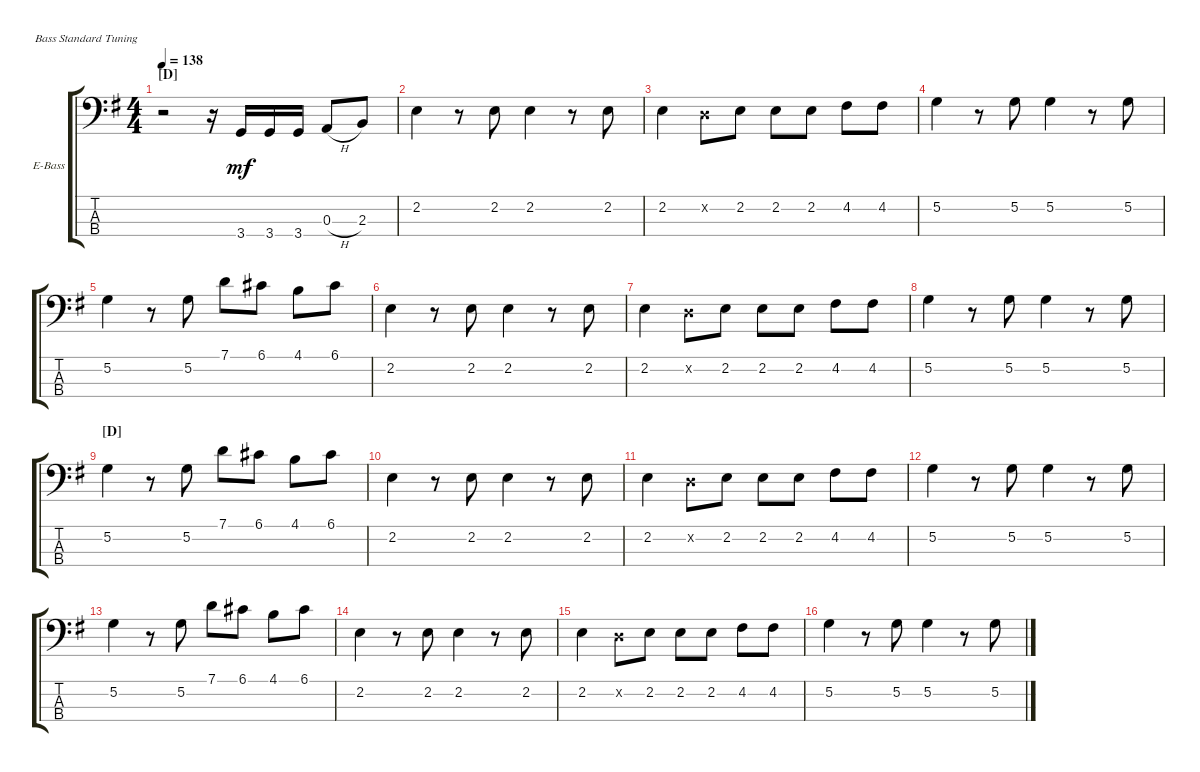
\defaultSystemsLayout 4
\bracketExtendMode groupsimilarinstruments
\firstSystemTrackNameOrientation horizontal
\otherSystemsTrackNameOrientation horizontal
\track ("Electric Bass" "E-Bass") {instrument electricbassfinger}
\staff {score tabs}
\tuning (G2 D2 A1 E1)
\ts (4 4)
\section ("D" "")
\tempo 138
\clef f4
\ks g
r.2{dy mf} r.16 3.4.16 3.4.16 3.4.16 0.3{h}.8 2.3.8 |
2.2.4 r.8 2.2.8 2.2.4 r.8 2.2.8 |
2.2.4 0.2{x}.8 2.2.8 2.2.8 2.2.8 4.2.8 4.2.8 |
5.2.4 r.8 5.2.8 5.2.4 r.8 5.2.8 |
5.2.4 r.8 5.2.8 7.1.8 6.1.8 4.1.8 6.1.8 |
2.2.4 r.8 2.2.8 2.2.4 r.8 2.2.8 |
2.2.4 0.2{x}.8 2.2.8 2.2.8 2.2.8 4.2.8 4.2.8 |
5.2.4 r.8 5.2.8 5.2.4 r.8 5.2.8 |
\section ("D" "")
5.2.4 r.8 5.2.8 7.1.8 6.1.8 4.1.8 6.1.8 |
2.2.4 r.8 2.2.8 2.2.4 r.8 2.2.8 |
2.2.4 0.2{x}.8 2.2.8 2.2.8 2.2.8 4.2.8 4.2.8 |
5.2.4 r.8 5.2.8 5.2.4 r.8 5.2.8 |
5.2.4 r.8 5.2.8 7.1.8 6.1.8 4.1.8 6.1.8 |
2.2.4 r.8 2.2.8 2.2.4 r.8 2.2.8 |
2.2.4 0.2{x}.8 2.2.8 2.2.8 2.2.8 4.2.8 4.2.8 |
5.2.4 r.8 5.2.8 5.2.4 r.8 5.2.8
